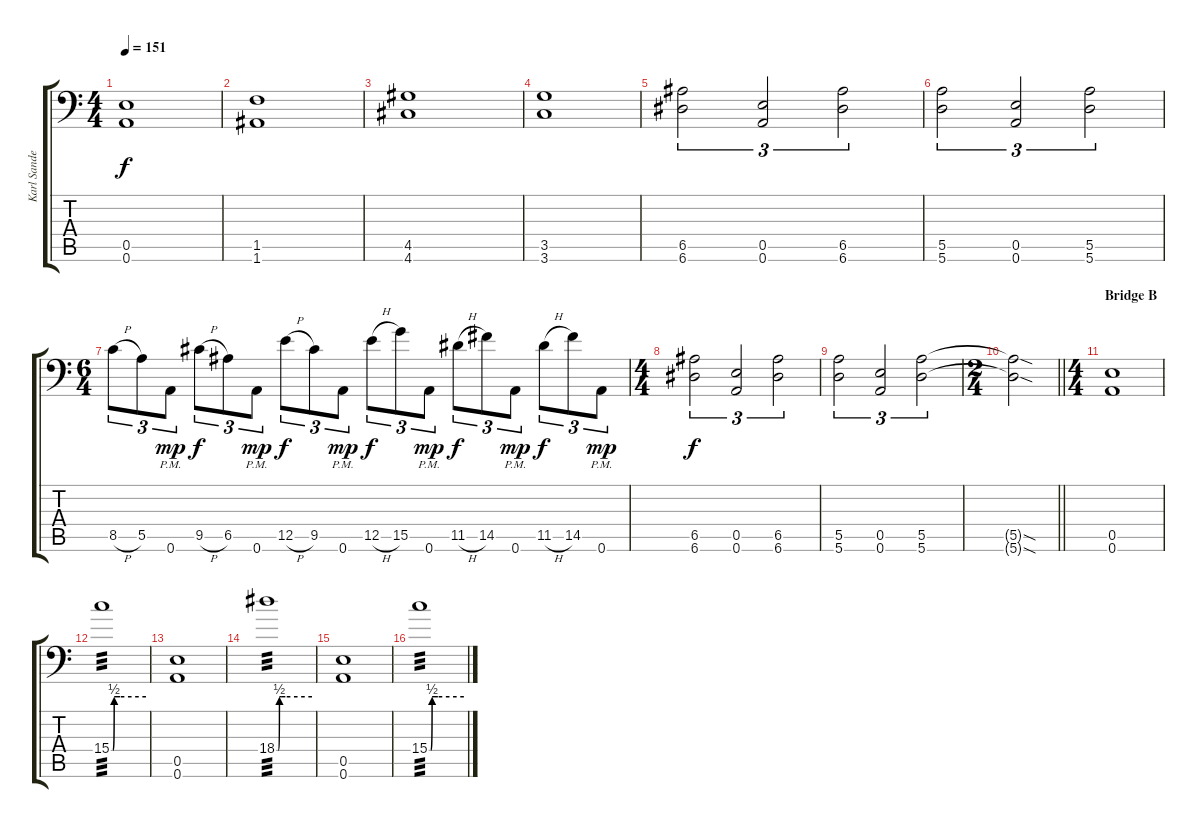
\track ("Karl Sanders" "Karl Sande") {instrument overdrivenguitar}
\staff {score tabs}
\tuning (B3 Gb3 D3 A2 E2 A1) {hide}
\ts (4 4)
\tempo 151
\clef f4
\ks c
(0.5 0.6).1{dy f} |
(1.5 1.6).1 |
(4.5 4.6).1 |
(3.5 3.6).1 |
(6.5 6.6).2{tu (3 2)} (0.5 0.6).2{tu (3 2)} (6.5 6.6).2{tu (3 2)} |
(5.5 5.6).2{tu (3 2)} (0.5 0.6).2{tu (3 2)} (5.5 5.6).2{tu (3 2)} |
\ts (6 4)
8.5{h}.8{tu (3 2)} 5.5.8{tu (3 2)} 0.6{pm}.8{tu (3 2) dy mp} 9.5{h}.8{tu (3 2) dy f} 6.5.8{tu (3 2)} 0.6{pm}.8{tu (3 2) dy mp} 12.5{h}.8{tu (3 2) dy f} 9.5.8{tu (3 2)} 0.6{pm}.8{tu (3 2) dy mp} 12.5{h}.8{tu (3 2) dy f} 15.5.8{tu (3 2)} 0.6{pm}.8{tu (3 2) dy mp} 11.5{h}.8{tu (3 2) dy f} 14.5.8{tu (3 2)} 0.6{pm}.8{tu (3 2) dy mp} 11.5{h}.8{tu (3 2) dy f} 14.5.8{tu (3 2)} 0.6{pm}.8{tu (3 2) dy mp} |
\ts (4 4)
(6.5 6.6).2{tu (3 2) dy f} (0.5 0.6).2{tu (3 2)} (6.5 6.6).2{tu (3 2)} |
(5.5 5.6).2{tu (3 2)} (0.5 0.6).2{tu (3 2)} (5.5 5.6).2{tu (3 2)} |
\ts (2 4)
\barLineRight lightlight
(5.5{sod t} 5.6{sod t}).2 |
\ts (4 4)
\section ("" "Bridge B")
(0.5 0.6).1 |
15.4{be (custom 0 0 3 0 5 2 15 2 60 2)}.1{tp 3} |
(0.5 0.6).1 |
18.4{be (custom 0 0 3 0 5 2 9 2 15 2 60 2)}.1{tp 3} |
(0.5 0.6).1 |
15.4{be (custom 0 0 3 0 5 2 15 2 60 2)}.1{tp 3}
